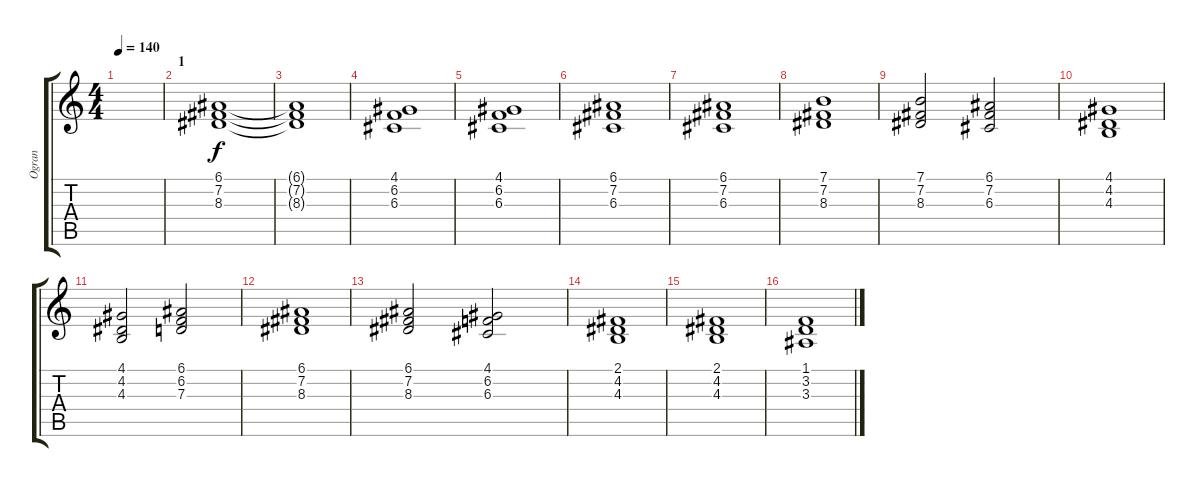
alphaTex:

\track ("Ogran" "Ogran") {instrument drawbarorgan}
\staff {score tabs}
\tuning (E4 B3 G3 D3 A2 E2) {hide}
\ts (4 4)
\tempo 140
\clef g2
\ks c
|
\section ("" "1")
(6.1 7.2 8.3).1 |
(6.1{t} 7.2{t} 8.3{t}).1 |
(4.1 6.2 6.3).1 |
(4.1 6.2 6.3).1 |
(6.1 7.2 6.3).1 |
(6.1 7.2 6.3).1 |
(7.1 7.2 8.3).1 |
(7.1 7.2 8.3).2 (6.1 7.2 6.3).2 |
(4.1 4.2 4.3).1 |
(4.1 4.2 4.3).2 (6.1 6.2 7.3).2 |
(6.1 7.2 8.3).1 |
(6.1 7.2 8.3).2 (4.1 6.2 6.3).2 |
(2.1 4.2 4.3).1 |
(2.1 4.2 4.3).1 |
(1.1 3.2 3.3).1
